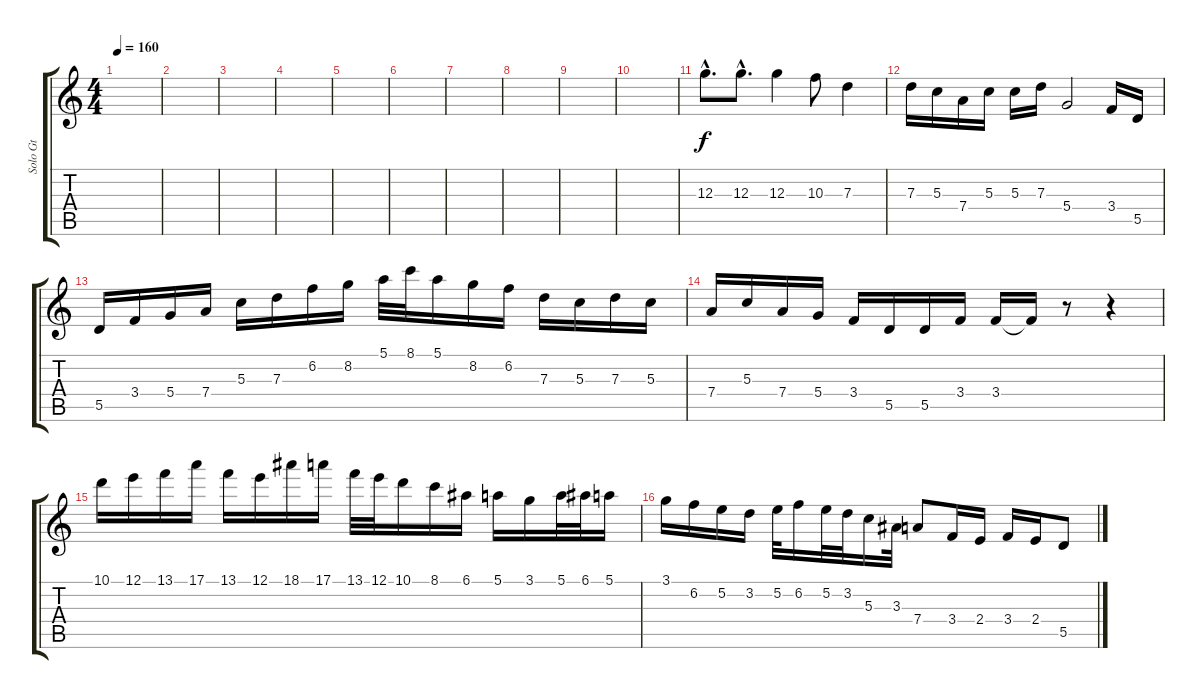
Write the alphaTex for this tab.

\track ("Solo Gt" "Solo Gt") {instrument overdrivenguitar}
\staff {score tabs}
\tuning (E4 B3 G3 D3 A2 E2) {hide}
\ts (4 4)
\tempo 160
\clef g2
\ks c
|
|
|
|
|
|
|
|
|
|
12.3{hac}.8{d} 12.3{hac}.8{d} 12.3.4 10.3.8 7.3.4 |
7.3.16 5.3.16 7.4.16 5.3.16 5.3.16 7.3.16 5.4.2 3.4.16 5.5.16 |
5.5.16 3.4.16 5.4.16 7.4.16 5.3.16 7.3.16 6.2.16 8.2.16 5.1.32 8.1.32 5.1.16 8.2.16 6.2.16 7.3.16 5.3.16 7.3.16 5.3.16 |
7.4.16 5.3.16 7.4.16 5.4.16 3.4.16 5.5.16 5.5.16 3.4.16 3.4.16 3.4{t}.16 r.8 r.4 |
10.1.16 12.1.16 13.1.16 17.1.16 13.1.16 12.1.16 18.1.16 17.1.16 13.1.32 12.1.32 10.1.16 8.1.16 6.1.16 5.1.16 3.1.16 5.1.32 6.1.32 5.1.16 |
3.1.16 6.2.16 5.2.16 3.2.16 5.2.32 6.2.16 5.2.32 3.2.32 5.3.16 3.3.32 7.4.8 3.4.16 2.4.16 3.4.16 2.4.16 5.5.8
